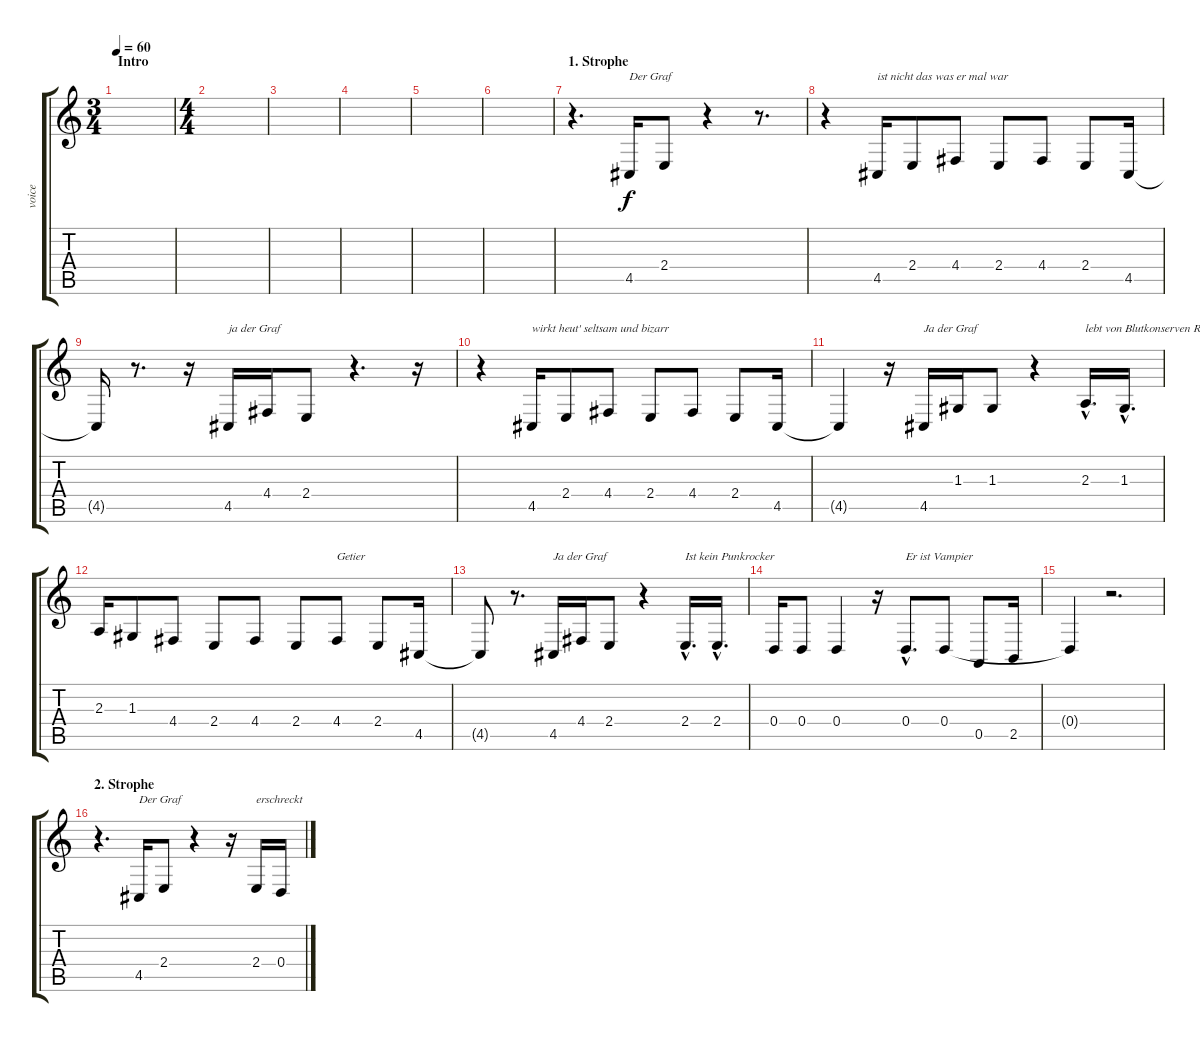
\track ("voice" "voice") {instrument flute}
\staff {score tabs}
\tuning (E4 B3 G3 D3 A2 E2) {hide}
\ts (3 4)
\section ("" "Intro")
\tempo 60
\clef g2
\ks c
|
\ts (4 4)
|
|
|
|
|
\section ("" "1. Strophe")
r.4{d} 4.5.16{txt "Der Graf"} 2.4.8 r.4 r.8{d} |
r.4 4.5.16{txt "ist nicht das was er mal war"} 2.4.8 4.4.8 2.4.8 4.4.8 2.4.8 4.5.16 |
4.5{t}.16 r.8{d} r.16 4.5.16{txt "ja der Graf"} 4.4.16 2.4.8 r.4{d} r.16 |
r.4 4.5.16{txt "wirkt heut' seltsam und bizarr"} 2.4.8 4.4.8 2.4.8 4.4.8 2.4.8 4.5.16 |
4.5{t}.4 r.16 4.5.16{txt "Ja der Graf"} 1.3.16 1.3.8 r.4 2.3{hac}.16{d txt "lebt von Blutkonserven Ratten und"} 1.3{hac}.16{d} |
2.3.16 1.3.8 4.4.8 2.4.8 4.4.8 2.4.8 4.4.8{txt "Getier"} 2.4.8 4.5.16 |
4.5{t}.8 r.8{d} 4.5.16{txt "Ja der Graf"} 4.4.16 2.4.8 r.4 2.4{hac}.16{d txt "Ist kein Punkrocker"} 2.4{hac}.16{d} |
0.4.16 0.4.8 0.4.4 r.16 0.4{hac}.8{d txt "Er ist Vampier"} 0.4.8 0.5.8 2.5.16 |
0.4{t}.4 r.2{d} |
\section ("" "2. Strophe")
r.4{d} 4.5.16{txt "Der Graf"} 2.4.8 r.4 r.16 2.4.16{txt "erschreckt"} 0.4.16
